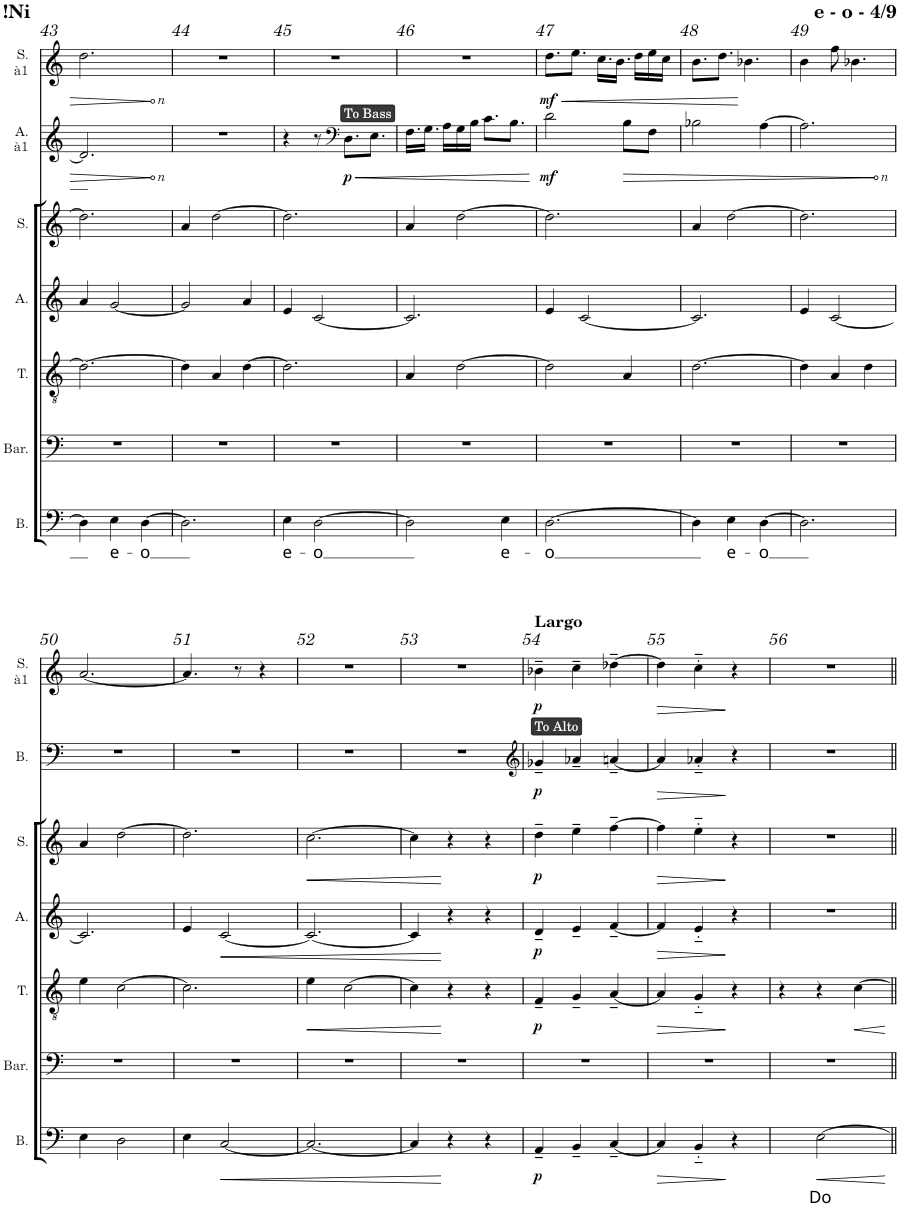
**kern	**text	**dynam	**kern	**kern	**dynam	**kern	**dynam	**kern	**dynam	**kern	**dynam	**kern	**dynam
*part7	*part7	*part7	*part6	*part5	*part5	*part4	*part4	*part3	*part3	*part2	*part2	*part1	*part1
*staff7	*staff7	*staff7	*staff6	*staff5	*staff5	*staff4	*staff4	*staff3	*staff3	*staff2	*staff2	*staff1	*staff1
*I"Bass	*	*	*I"Baritone	*I"Tenor	*	*I"Alto	*	*I"Soprano	*	*I"Alto S	*	*I"Soprano S	*
*I'B.	*	*	*I'Bar.	*I'T.	*	*I'A.	*	*I'S.	*	*I'A. à1	*	*I'S. à1	*
!!LO:PB:g=z
*clefF4	*	*	*clefF4	*clefGv2	*	*clefG2	*	*clefG2	*	*clefG2	*	*clefG2	*
*k[]	*	*	*k[]	*k[]	*	*k[]	*	*k[]	*	*k[]	*	*k[]	*
*M3/4	*	*	*M3/4	*M3/4	*	*M3/4	*	*M3/4	*	*M3/4	*	*M3/4	*
=43	=43	=43	=43	=43	=43	=43	=43	=43	=43	=43	=43	=43	=43
4D\]	.	.	2.r	2.d\_	.	4a/	.	2.dd\]	.	2.d/]	.	2.dd\	.
!	!LO:LY:b	!	!	!	!	!	!	!	!	!	!	!	!
4E\	e-	.	.	.	.	[2g/	.	.	.	.	.	.	.
!	!LO:LY:b	!	!	!	!	!	!	!	!	!	!	!	!
[4D\	-o	.	.	.	.	.	.	.	.	.	.	.	.
!	!	!	!	!	!	!	!	!	!	!	!	!LO:TX:b:i:t=n	!
!	!	!	!	!	!	!	!	!	!	!LO:TX:b:i:t=n	!	!	!
=44	=44	=44	=44	=44	=44	=44	=44	=44	=44	=44	=44	=44	=44
2.D\]	.	.	2.r	4d\]	.	2g/]	.	4a/	.	2.r	.	2.r	.
.	.	.	.	4A/	.	.	.	[2dd\	.	.	.	.	.
.	.	.	.	[4d\	.	4a/	.	.	.	.	.	.	.
=45	=45	=45	=45	=45	=45	=45	=45	=45	=45	=45	=45	=45	=45
!	!LO:LY:b	!	!	!	!	!	!	!	!	!	!	!	!
4E\	e-	.	2.r	2.d\]	.	4e/	.	2.dd\]	.	4r	.	2.r	.
!	!LO:LY:b	!	!	!	!	!	!	!	!	!	!	!	!
[2D\	-o	.	.	.	.	[2c/	.	.	.	8r	.	.	.
*	*	*	*	*	*	*	*	*	*	*clefF4	*	*	*
!	!	!	!	!	!	!	!	!	!	!LO:TX:a:color=#FFFFFF:t=To Bass	!	!	!
!	!	!	!	!	!	!	!	!	!	!	!LO:HP:b	!	!
!	!	!	!	!	!	!	!	!	!	!	!LO:DY:n=1:b	!	!
.	.	.	.	.	.	.	.	.	.	8.D\L	< p	.	.
.	.	.	.	.	.	.	.	.	.	8.E\J	.	.	.
=46	=46	=46	=46	=46	=46	=46	=46	=46	=46	=46	=46	=46	=46
2D\]	.	.	2.r	4A/	.	2.c/]	.	4a/	.	16.F\LL	.	2.r	.
.	.	.	.	.	.	.	.	.	.	16.G\JJ	.	.	.
.	.	.	.	.	.	.	.	.	.	16A\LL	.	.	.
.	.	.	.	[2d\	.	.	.	[2dd\	.	16G\	.	.	.
.	.	.	.	.	.	.	.	.	.	16B\JJ	.	.	.
.	.	.	.	.	.	.	.	.	.	8.c\L	.	.	.
!	!LO:LY:b	!	!	!	!	!	!	!	!	!	!	!	!
4E\	e-	.	.	.	.	.	.	.	.	.	.	.	.
.	.	.	.	.	.	.	.	.	.	8.B\J	.	.	.
.	.	.	.	.	.	.	.	.	.	.	[	.	.
=47	=47	=47	=47	=47	=47	=47	=47	=47	=47	=47	=47	=47	=47
!	!LO:LY:b	!	!	!	!	!	!	!	!	!	!LO:DY:b	!	!LO:HP:b
!	!	!	!	!	!	!	!	!	!	!	!	!	!LO:DY:n=1:b
[2.D\	-o	.	2.r	2d\]	.	4e/	.	2.dd\]	.	2d\	mf	8.dd\L	< mf
.	.	.	.	.	.	.	.	.	.	.	.	8.ee\J	.
.	.	.	.	.	.	[2c/	.	.	.	.	.	.	.
.	.	.	.	.	.	.	.	.	.	.	.	16.cc\LL	.
.	.	.	.	.	.	.	.	.	.	.	.	16.b\JJ	.
!	!	!	!	!	!	!	!	!	!	!	!LO:HP:b	!	!
.	.	.	.	4A/	.	.	.	.	.	8B\L	>	.	.
.	.	.	.	.	.	.	.	.	.	.	.	16dd\LL	.
.	.	.	.	.	.	.	.	.	.	8F\J	.	16ee\	.
.	.	.	.	.	.	.	.	.	.	.	.	16cc\JJ	.
=48	=48	=48	=48	=48	=48	=48	=48	=48	=48	=48	=48	=48	=48
4D\]	.	.	2.r	[2.d\	.	2.c/]	.	4a/	.	2B-X\	.	8.b\L	.
.	.	.	.	.	.	.	.	.	.	.	.	8.dd\J	.
!	!LO:LY:b	!	!	!	!	!	!	!	!	!	!	!	!
4E\	e-	.	.	.	.	.	.	[2dd\	.	.	.	.	.
.	.	.	.	.	.	.	.	.	.	.	.	4.b-X\	[
!	!LO:LY:b	!	!	!	!	!	!	!	!	!	!	!	!
[4D\	-o	.	.	.	.	.	.	.	.	[4A\	.	.	.
=49	=49	=49	=49	=49	=49	=49	=49	=49	=49	=49	=49	=49	=49
2.D\]	.	.	2.r	4d\]	.	4e/	.	2.dd\]	.	2.A\]	.	4b\	.
.	.	.	.	4A/	.	[2c/	.	.	.	.	.	8ff\	.
.	.	.	.	.	.	.	.	.	.	.	.	4.b-X\	.
.	.	.	.	4d\	.	.	.	.	.	.	.	.	.
.	.	.	.	.	.	.	.	.	.	.	]	.	.
!	!	!	!	!	!	!	!	!	!	!LO:TX:b:i:t=n	!	!	!
!!LO:LB:g=z
=50	=50	=50	=50	=50	=50	=50	=50	=50	=50	=50	=50	=50	=50
4E\	.	.	2.r	4e\	.	2.c/]	.	4a/	.	2.r	.	[2.a/	.
2D\	.	.	.	[2c\	.	.	.	[2dd\	.	.	.	.	.
=51	=51	=51	=51	=51	=51	=51	=51	=51	=51	=51	=51	=51	=51
4E\	.	.	2.r	2.c\]	.	4e/	.	2.dd\]	.	2.r	.	4.a/]	.
!	!	!LO:HP:b	!	!	!	!	!LO:HP:b	!	!	!	!	!	!
[2C/	.	<	.	.	.	[2c/	<	.	.	.	.	.	.
.	.	.	.	.	.	.	.	.	.	.	.	8r	.
.	.	.	.	.	.	.	.	.	.	.	.	4r	.
=52	=52	=52	=52	=52	=52	=52	=52	=52	=52	=52	=52	=52	=52
!	!	!	!	!	!LO:HP:b	!	!	!	!LO:HP:b	!	!	!	!
2.C/_	.	.	2.r	4e\	<	2.c/_	.	[2.cc\	<	2.r	.	2.r	.
.	.	.	.	[2c\	.	.	.	.	.	.	.	.	.
=53	=53	=53	=53	=53	=53	=53	=53	=53	=53	=53	=53	=53	=53
4C/]	.	.	2.r	4c\]	.	4c/]	.	4cc\]	.	2.r	.	2.r	.
4r	.	[	.	4r	[	4r	[	4r	[	.	.	.	.
4r	.	.	.	4r	.	4r	.	4r	.	.	.	.	.
=54	=54	=54	=54	=54	=54	=54	=54	=54	=54	=54	=54	=54	=54
*	*	*	*	*	*	*	*	*	*	*clefG2	*	*	*
!	!	!	!	!	!	!	!	!	!	!	!	!LO:TX:a:B:t=Largo	!
!	!	!	!	!	!	!	!	!	!	!LO:TX:a:color=#FFFFFF:t=To Alto	!	!	!
!	!	!LO:DY:b	!	!	!LO:DY:b	!	!LO:DY:b	!	!LO:DY:b	!	!LO:DY:b	!	!LO:DY:b
4AA~/	.	p	2.r	4F~/	p	4d~/	p	4dd~\	p	4g-X~/	p	4b-X~\	p
4BB~/	.	.	.	4G~/	.	4e~/	.	4ee~\	.	4a-X~/	.	4cc~\	.
[4C~/	.	.	.	[4A~/	.	[4f~/	.	[4ff~\	.	[4an~/	.	[4dd-X~\	.
=55	=55	=55	=55	=55	=55	=55	=55	=55	=55	=55	=55	=55	=55
!	!	!LO:HP:b	!	!	!LO:HP:b	!	!LO:HP:b	!	!LO:HP:b	!	!LO:HP:b	!	!LO:HP:b
4C/]	.	>	2.r	4A/]	>	4f/]	>	4ff\]	>	4a/]	>	4dd-\]	>
4BB'~/	.	.	.	4G'~/	.	4e'~/	.	4ee'~\	.	4a-X'~/	.	4cc'~\	.
4r	.	]	.	4r	]	4r	]	4r	]	4r	]	4r	]
=56	=56	=56	=56	=56	=56	=56	=56	=56	=56	=56	=56	=56	=56
4ryy	.	.	2.r	4r	.	2.r	.	2.r	.	2.r	.	2.r	.
!	!LO:LY:b	!LO:HP:b	!	!	!	!	!	!	!	!	!	!	!
[2E\	Do	<	.	4r	.	.	.	.	.	.	.	.	.
!	!	!	!	!	!LO:HP:b	!	!	!	!	!	!	!	!
.	.	.	.	[4c\	<	.	.	.	.	.	.	.	.
.	.	[	.	.	[	.	.	.	.	.	.	.	.
=||	=||	=||	=||	=||	=||	=||	=||	=||	=||	=||	=||	=||	=||
*-	*-	*-	*-	*-	*-	*-	*-	*-	*-	*-	*-	*-	*-
